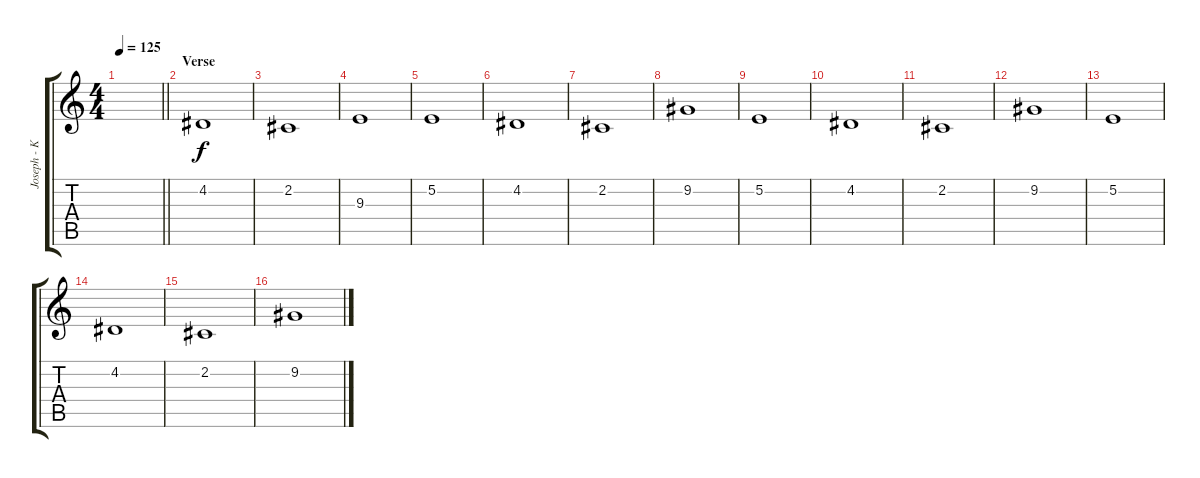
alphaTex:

\track ("Joseph - Keyboard" "Joseph - K") {instrument lead1square}
\staff {score tabs}
\tuning (E4 B3 G3 D3 A2 E2) {hide}
\ts (4 4)
\tempo 125
\clef g2
\barLineRight lightlight
\ks c
|
\section ("" "Verse")
4.2.1 |
2.2.1 |
9.3.1 |
5.2.1 |
4.2.1 |
2.2.1 |
9.2.1 |
5.2.1 |
4.2.1 |
2.2.1 |
9.2.1 |
5.2.1 |
4.2.1 |
2.2.1 |
9.2.1
